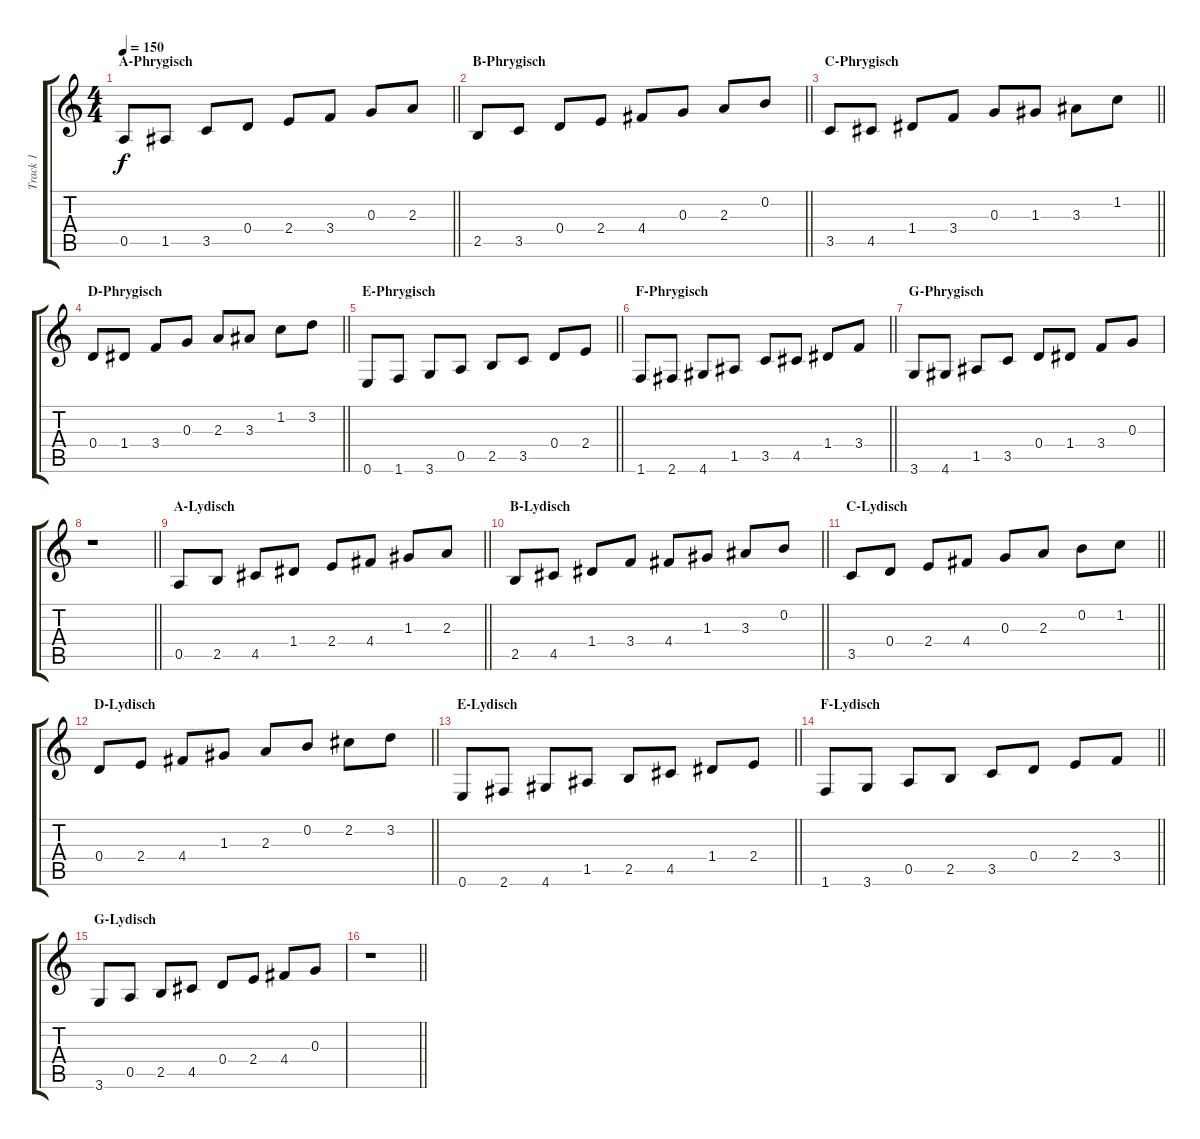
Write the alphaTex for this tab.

\track ("Track 1" "Track 1") {instrument acousticguitarsteel}
\staff {score tabs}
\tuning (E4 B3 G3 D3 A2 E2) {hide}
\ts (4 4)
\section ("" "A-Phrygisch")
\tempo 150
\clef g2
\barLineRight lightlight
\ks c
0.5.8{dy f} 1.5.8 3.5.8 0.4.8 2.4.8 3.4.8 0.3.8 2.3.8 |
\section ("" "B-Phrygisch")
\barLineRight lightlight
2.5.8 3.5.8 0.4.8 2.4.8 4.4.8 0.3.8 2.3.8 0.2.8 |
\section ("" "C-Phrygisch")
\barLineRight lightlight
3.5.8 4.5.8 1.4.8 3.4.8 0.3.8 1.3.8 3.3.8 1.2.8 |
\section ("" "D-Phrygisch")
\barLineRight lightlight
0.4.8 1.4.8 3.4.8 0.3.8 2.3.8 3.3.8 1.2.8 3.2.8 |
\section ("" "E-Phrygisch")
\barLineRight lightlight
0.6.8 1.6.8 3.6.8 0.5.8 2.5.8 3.5.8 0.4.8 2.4.8 |
\section ("" "F-Phrygisch")
\barLineRight lightlight
1.6.8 2.6.8 4.6.8 1.5.8 3.5.8 4.5.8 1.4.8 3.4.8 |
\section ("" "G-Phrygisch")
3.6.8 4.6.8 1.5.8 3.5.8 0.4.8 1.4.8 3.4.8 0.3.8 |
\barLineRight lightlight
r.1 |
\section ("" "A-Lydisch")
\barLineRight lightlight
0.5.8 2.5.8 4.5.8 1.4.8 2.4.8 4.4.8 1.3.8 2.3.8 |
\section ("" "B-Lydisch")
\barLineRight lightlight
2.5.8 4.5.8 1.4.8 3.4.8 4.4.8 1.3.8 3.3.8 0.2.8 |
\section ("" "C-Lydisch")
\barLineRight lightlight
3.5.8 0.4.8 2.4.8 4.4.8 0.3.8 2.3.8 0.2.8 1.2.8 |
\section ("" "D-Lydisch")
\barLineRight lightlight
0.4.8 2.4.8 4.4.8 1.3.8 2.3.8 0.2.8 2.2.8 3.2.8 |
\section ("" "E-Lydisch")
\barLineRight lightlight
0.6.8 2.6.8 4.6.8 1.5.8 2.5.8 4.5.8 1.4.8 2.4.8 |
\section ("" "F-Lydisch")
\barLineRight lightlight
1.6.8 3.6.8 0.5.8 2.5.8 3.5.8 0.4.8 2.4.8 3.4.8 |
\section ("" "G-Lydisch")
3.6.8 0.5.8 2.5.8 4.5.8 0.4.8 2.4.8 4.4.8 0.3.8 |
\barLineRight lightlight
r.1
